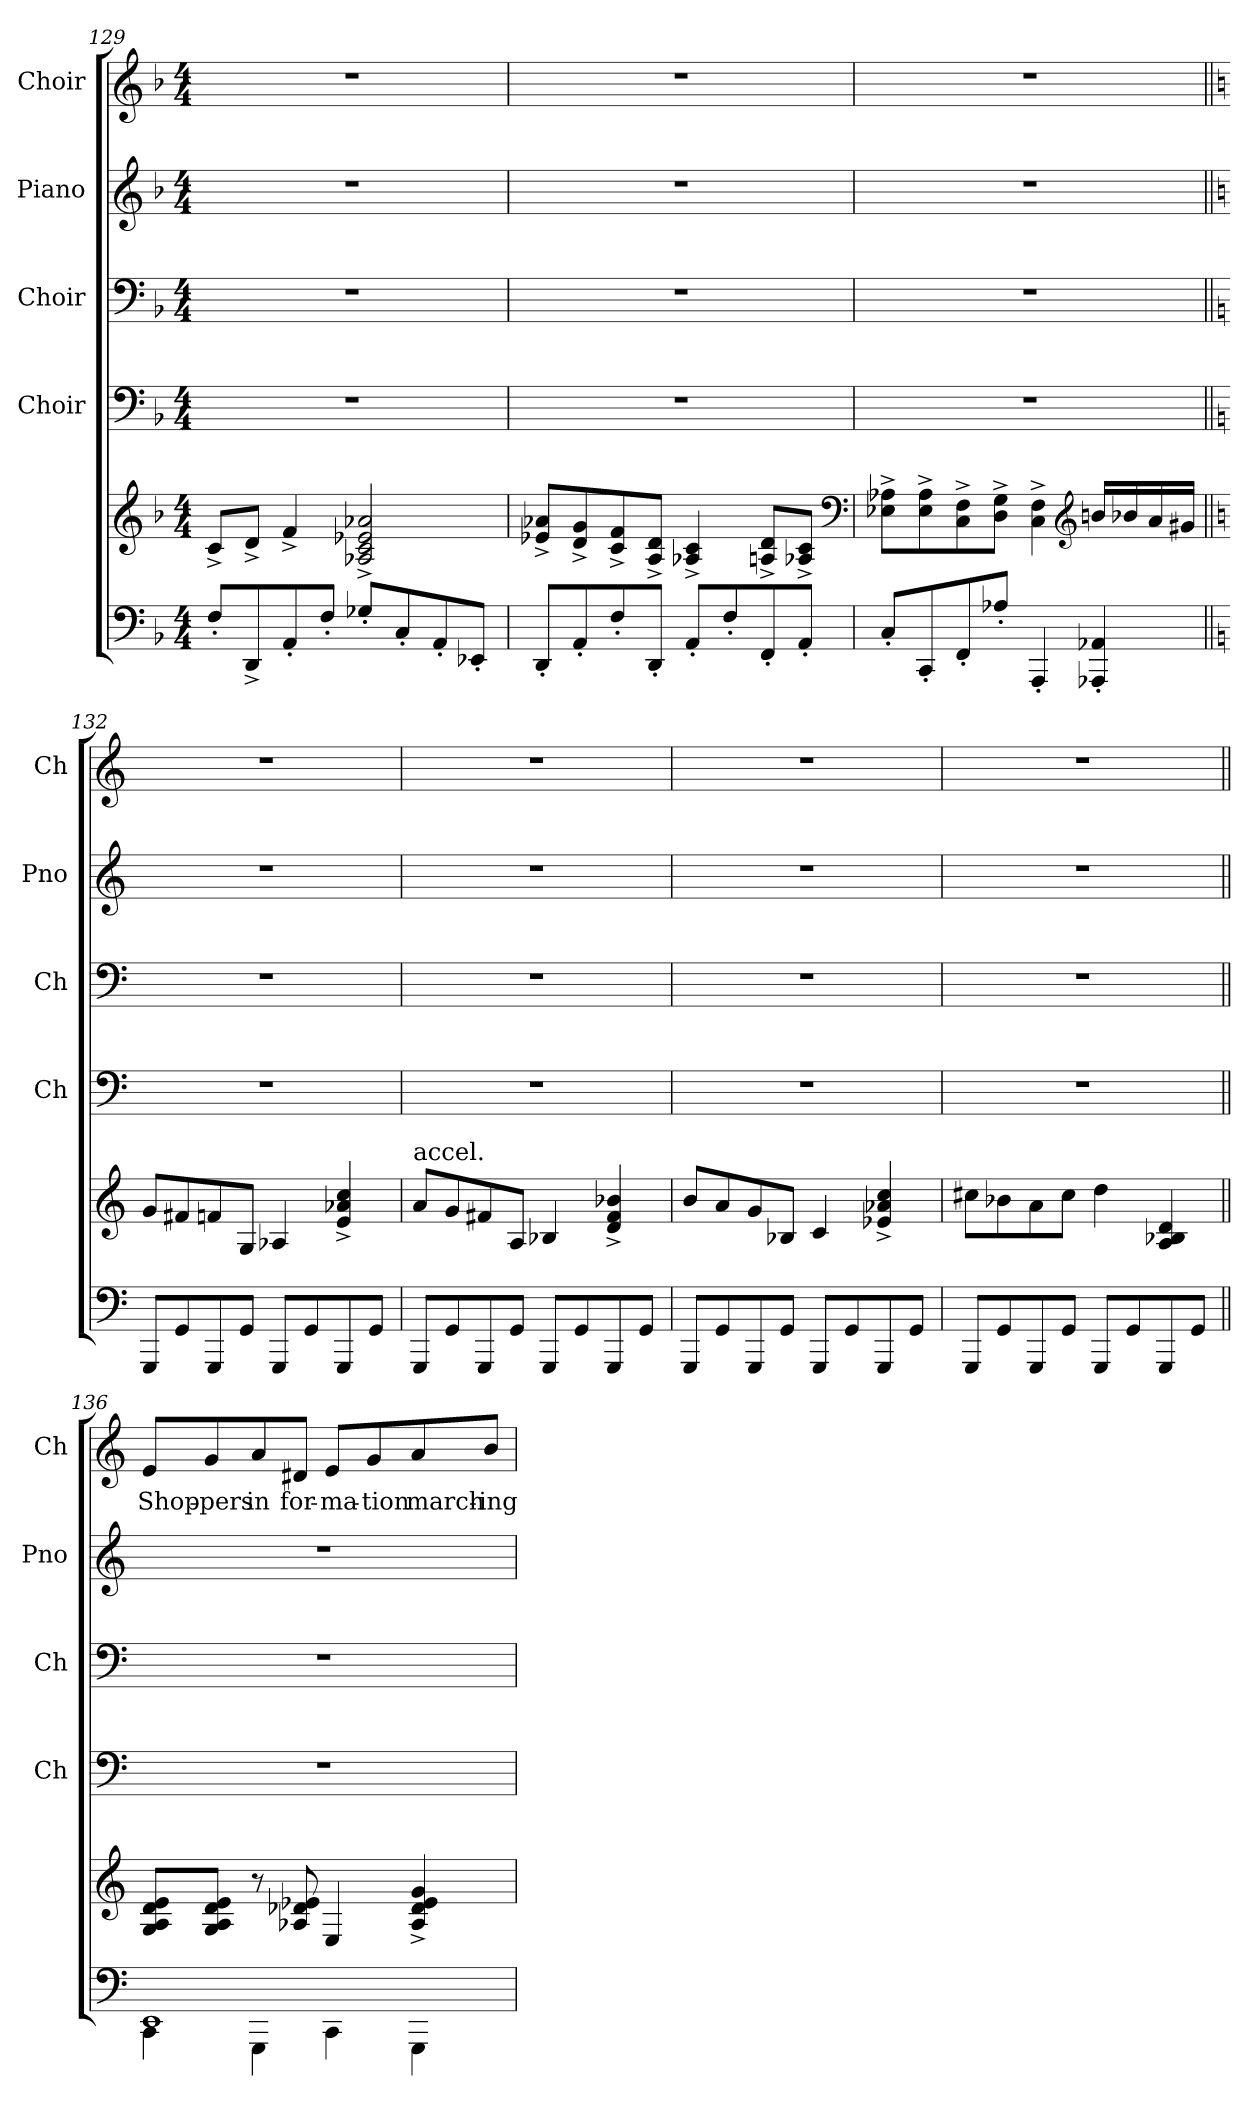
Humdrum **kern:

**kern	**kern	**kern	**kern	**kern	**kern	**text
*part5	*part5	*part4	*part3	*part2	*part1	*part1
*staff6	*staff5	*staff4	*staff3	*staff2	*staff1	*staff1
*	*	*I"Choir	*I"Choir	*I"Piano	*I"Choir	*
*	*	*I'Ch	*I'Ch	*I'Pno	*I'Ch	*
*clefF4	*clefG2	*clefF4	*clefF4	*clefG2	*clefG2	*
*k[b-]	*k[b-]	*k[b-]	*k[b-]	*k[b-]	*k[b-]	*
*M4/4	*M4/4	*M4/4	*M4/4	*M4/4	*M4/4	*
=129	=129	=129	=129	=129	=129	=129
8F'L	8c^L	1r	1r	1r	1r	.
8DD^	8d^J	.	.	.	.	.
8AA'	4f^	.	.	.	.	.
8F'J	.	.	.	.	.	.
8G-X'L	2A-X^ 2c^ 2e-X^ 2a-X^	.	.	.	.	.
8C'	.	.	.	.	.	.
8AA'	.	.	.	.	.	.
8EE-X'J	.	.	.	.	.	.
=130	=130	=130	=130	=130	=130	=130
8DD'L	8e-X^ 8a-X^L	1r	1r	1r	1r	.
8AA'	8d^ 8g^	.	.	.	.	.
8F'	8c^ 8f^	.	.	.	.	.
8DD'J	8A^ 8d^J	.	.	.	.	.
8AA'L	4A-X^ 4c^	.	.	.	.	.
8F'	.	.	.	.	.	.
8FF'	8An^ 8d^L	.	.	.	.	.
8AA'J	8A-X^ 8c^J	.	.	.	.	.
*	*clefF4	*	*	*	*	*
=131	=131	=131	=131	=131	=131	=131
8C'L	8E-X^ 8A-X^L	1r	1r	1r	1r	.
8CC'	8E-^ 8A-^	.	.	.	.	.
8FF'	8C^ 8F^	.	.	.	.	.
8A-X'J	8D^ 8G^J	.	.	.	.	.
4AAA'	4C^ 4F^	.	.	.	.	.
*	*clefG2	*	*	*	*	*
4AAA-X' 4AA-X'	16bnLL	.	.	.	.	.
.	16b-X	.	.	.	.	.
.	16a	.	.	.	.	.
.	16g#XJJ	.	.	.	.	.
!!LO:LB:g=z
=132||	=132||	=132||	=132||	=132||	=132||	=132||
*k[]	*k[]	*k[]	*k[]	*k[]	*k[]	*
8GGGL	8gL	1r	1r	1r	1r	.
8GG	8f#X	.	.	.	.	.
8GGG	8fn	.	.	.	.	.
8GGJ	8GJ	.	.	.	.	.
8GGGL	4A-X	.	.	.	.	.
8GG	.	.	.	.	.	.
8GGG	4e^ 4a-X^ 4cc^	.	.	.	.	.
8GGJ	.	.	.	.	.	.
=133	=133	=133	=133	=133	=133	=133
!	!LO:TX:t=accel.	!	!	!	!	!
8GGGL	8aL	1r	1r	1r	1r	.
8GG	8g	.	.	.	.	.
8GGG	8f#X	.	.	.	.	.
8GGJ	8AJ	.	.	.	.	.
8GGGL	4B-X	.	.	.	.	.
8GG	.	.	.	.	.	.
8GGG	4d^ 4f#^ 4b-X^	.	.	.	.	.
8GGJ	.	.	.	.	.	.
=134	=134	=134	=134	=134	=134	=134
8GGGL	8bL	1r	1r	1r	1r	.
8GG	8a	.	.	.	.	.
8GGG	8g	.	.	.	.	.
8GGJ	8B-XJ	.	.	.	.	.
8GGGL	4c	.	.	.	.	.
8GG	.	.	.	.	.	.
8GGG	4e-X^ 4a-X^ 4cc^	.	.	.	.	.
8GGJ	.	.	.	.	.	.
=135	=135	=135	=135	=135	=135	=135
8GGGL	8cc#XL	1r	1r	1r	1r	.
8GG	8b-X	.	.	.	.	.
8GGG	8a	.	.	.	.	.
8GGJ	8cc#J	.	.	.	.	.
8GGGL	4dd	.	.	.	.	.
8GG	.	.	.	.	.	.
8GGG	4A 4B-X 4d	.	.	.	.	.
8GGJ	.	.	.	.	.	.
!!LO:LB:g=z
=136||	=136||	=136||	=136||	=136||	=136||	=136||
*^	*	*	*	*	*	*
1EE	4CC	8G 8A 8d 8eL	1r	1r	1r	8eL	Shop-
.	.	8G 8A 8d 8eJ	.	.	.	8g	-pers
.	4GGG	8r	.	.	.	8a	in
.	.	8A-X 8d-X 8e-X	.	.	.	8d#XJ	for-
.	4CC	4E	.	.	.	8eL	-ma-
.	.	.	.	.	.	8g	-tion
.	4GGG	4A-^ 4d-^ 4e-^ 4g^	.	.	.	8a	march-
.	.	.	.	.	.	8bJ	-ing
*v	*v	*	*	*	*	*	*
=	=	=	=	=	=	=
*-	*-	*-	*-	*-	*-	*-
